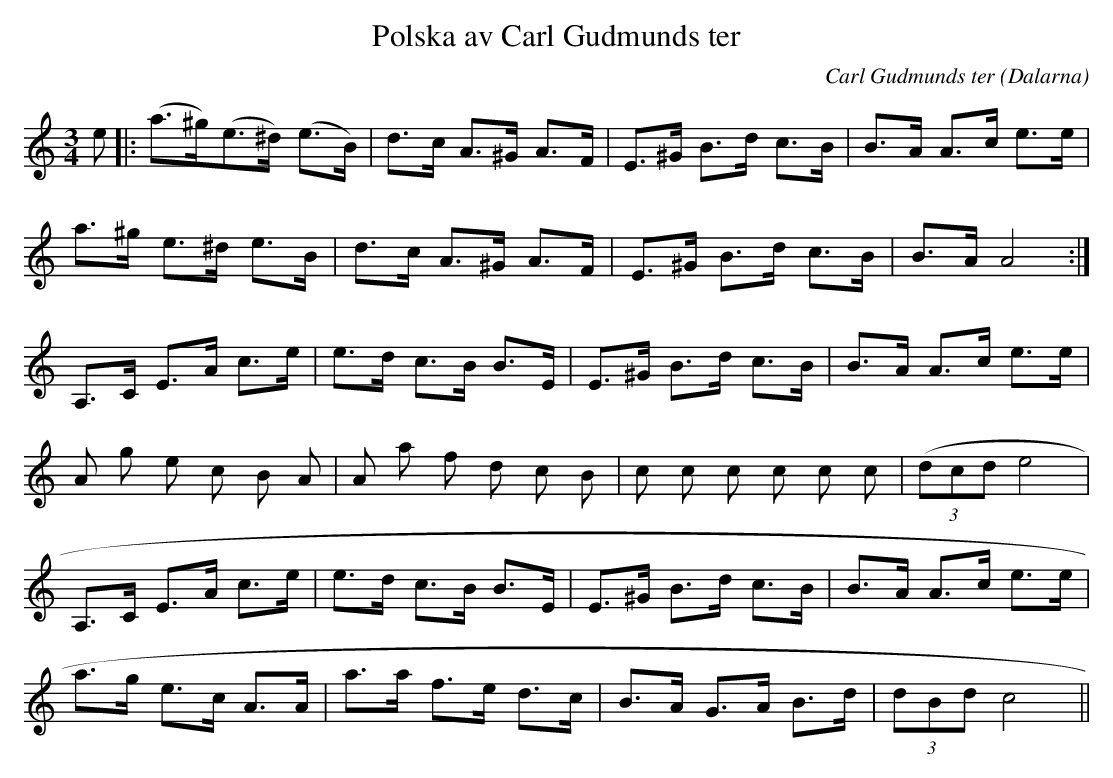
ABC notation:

X:1
T:Polska av Carl Gudmunds ter
C:Carl Gudmunds ter
O:Dalarna
M:3/4
L:1/8
K:Am
e|:(a>^g)(e>^d) (e>B)|d>c A>^G A>F|E>^G B>d c>B|B>A A>c e>e|
a>^g e>^d e>B|d>c A>^G A>F|E>^G B>d c>B|B>A A4:|
A,>C E>A c>e|e>d c>B B>E|E>^G B>d c>B|B>A A>c e>e|
A g e c B A|A a f d c B|c c c c c c |(3 (dcd e4|
A,>C E>A c>e|e>d c>B B>E|E>^G B>d c>B|B>A A>c e>e|
a>g e>c A>A|a>a f>e d>c|B>A G>A B>d|(3 dBd c4||
